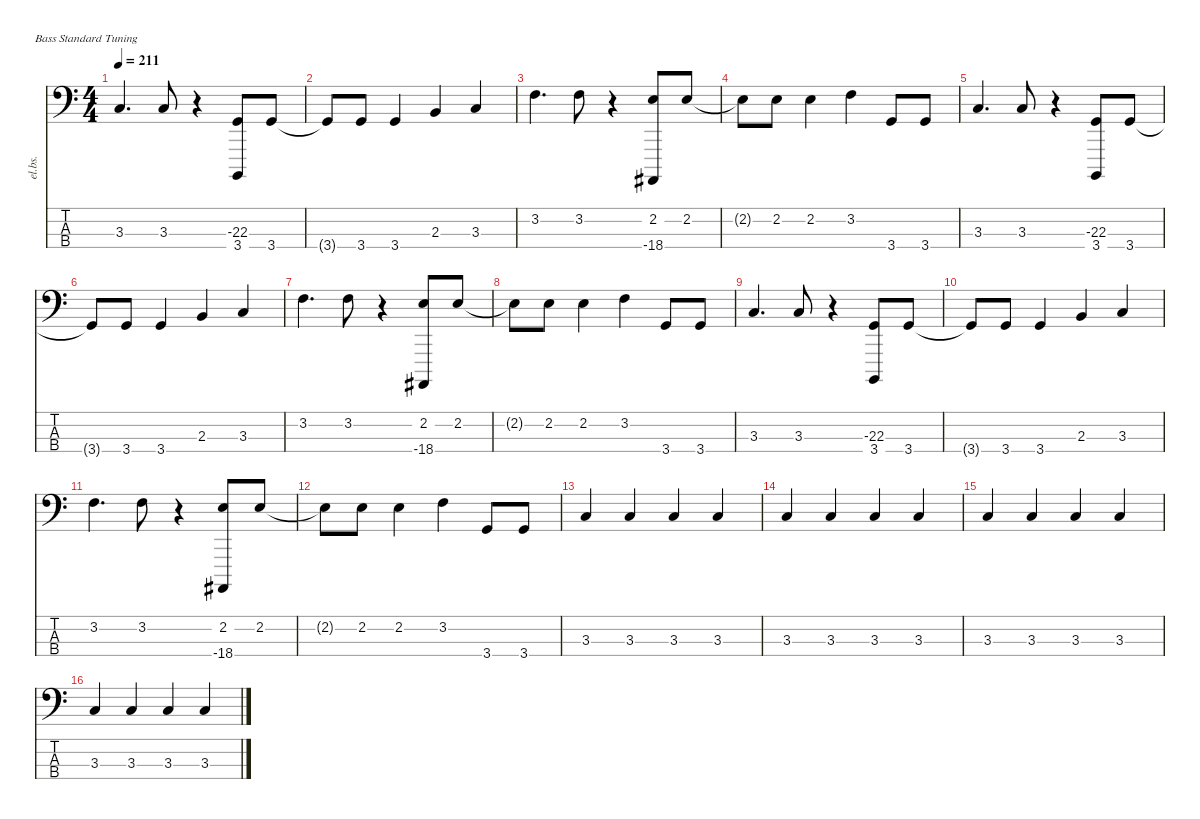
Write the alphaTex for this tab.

\defaultSystemsLayout 4
\hideDynamics
\bracketExtendMode nobrackets
\otherSystemsTrackNameOrientation horizontal
\track ("Bass" "el.bs.") {instrument electricbassfinger}
\staff {score tabs}
\tuning (G2 D2 A1 E1)
\ts (4 4)
\tempo 211
\clef f4
\ks c
3.3.4{d dy ff} 3.3.8 r.4 (-22.3 3.4).8 3.4.8 |
3.4{t}.8 3.4.8 3.4.4 2.3.4 3.3.4 |
3.2.4{d} 3.2.8 r.4 (-18.4{acc #} 2.2).8 2.2.8 |
2.2{t}.8 2.2.8 2.2.4 3.2.4 3.4.8 3.4.8 |
3.3.4{d} 3.3.8 r.4 (-22.3 3.4).8 3.4.8 |
3.4{t}.8 3.4.8 3.4.4 2.3.4 3.3.4 |
3.2.4{d} 3.2.8 r.4 (-18.4{acc #} 2.2).8 2.2.8 |
2.2{t}.8 2.2.8 2.2.4 3.2.4 3.4.8 3.4.8 |
3.3.4{d} 3.3.8 r.4 (-22.3 3.4).8 3.4.8 |
3.4{t}.8 3.4.8 3.4.4 2.3.4 3.3.4 |
3.2.4{d} 3.2.8 r.4 (-18.4{acc #} 2.2).8 2.2.8 |
2.2{t}.8 2.2.8 2.2.4 3.2.4 3.4.8 3.4.8 |
3.3.4 3.3.4 3.3.4 3.3.4 |
3.3.4 3.3.4 3.3.4 3.3.4 |
3.3.4 3.3.4 3.3.4 3.3.4 |
3.3.4 3.3.4 3.3.4 3.3.4
